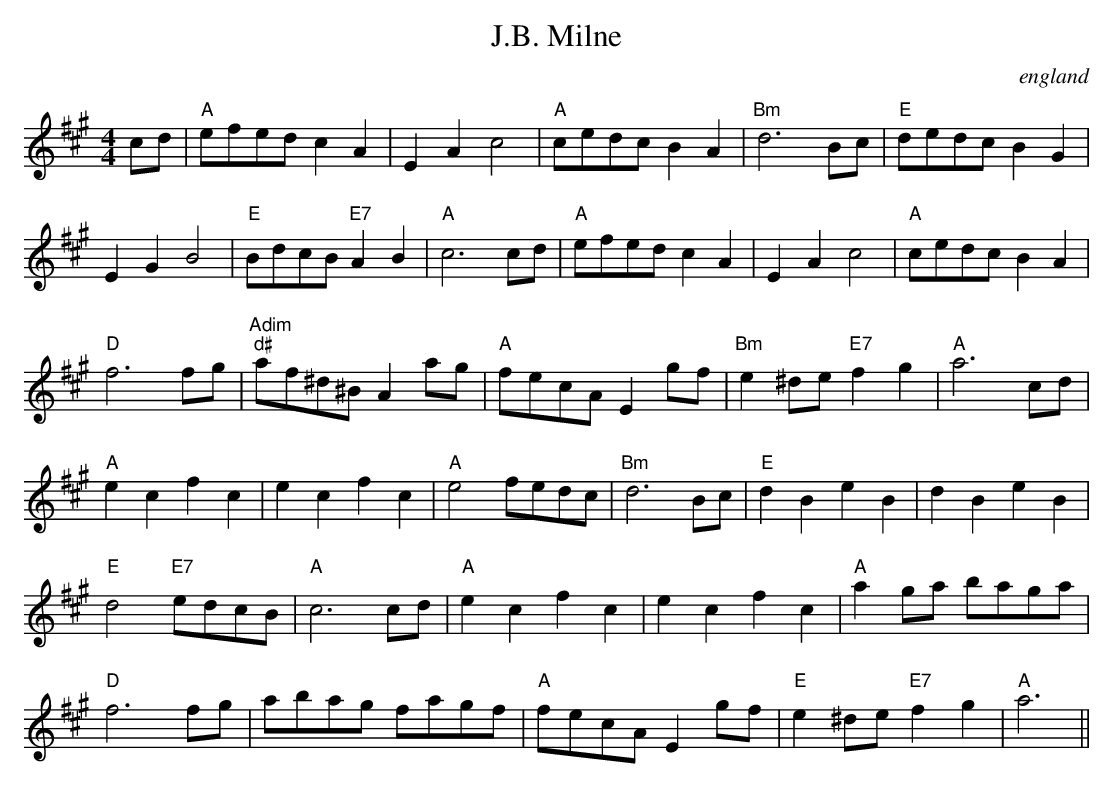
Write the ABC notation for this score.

X:1
T:J.B. Milne
O:england
M:4/4
L:1/4
K:A
c/2d/2|"A"e/2f/2e/2d/2 cA|EA c2|"A"c/2e/2d/2c/2 BA|"Bm"d3B/2c/2|\
"E"d/2e/2d/2c/2 BG|
EG B2|"E"B/2d/2c/2B/2 "E7"AB|"A"c3c/2d/2|"A"e/2f/2e/2d/2 cA|EA c2|\
"A"c/2e/2d/2c/2 BA|
"D"f3f/2g/2|"Adim""d#"a/2f/2^d/2^B/2 Aa/2g/2|"A"f/2e/2c/2A/2 Eg/2f/2|\
"Bm"e^d/2e/2 "E7"fg|"A"a3c/2d/2|
"A"ec fc|ec fc|"A"e2 f/2e/2d/2c/2|"Bm"d3B/2c/2|"E"dB eB|dB eB|
"E"d2 "E7"e/2d/2c/2B/2|"A"c3c/2d/2|"A"ec fc|ec fc|"A"ag/2a/2 b/2a/2g/2a/2|
"D"f3f/2g/2|a/2b/2a/2g/2 f/2a/2g/2f/2|"A"f/2e/2c/2A/2 Eg/2f/2|\
"E"e^d/2e/2 "E7"fg|"A"a3||
